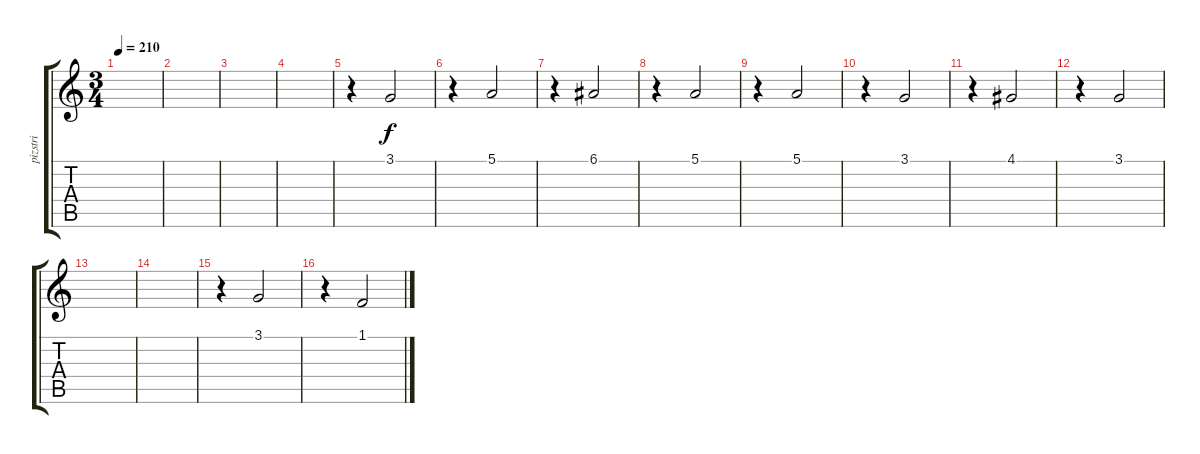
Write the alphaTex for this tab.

\track ("pizstri" "pizstri") {instrument pizzicatostrings}
\staff {score tabs}
\tuning (E4 B3 G3 D3 A2 E2) {hide}
\ts (3 4)
\tempo 210
\clef g2
\ks c
|
|
|
|
r.4 3.1.2 |
r.4 5.1.2 |
r.4 6.1.2 |
r.4 5.1.2 |
r.4 5.1.2 |
r.4 3.1.2 |
r.4 4.1.2 |
r.4 3.1.2 |
|
|
r.4 3.1.2 |
r.4 1.1.2
